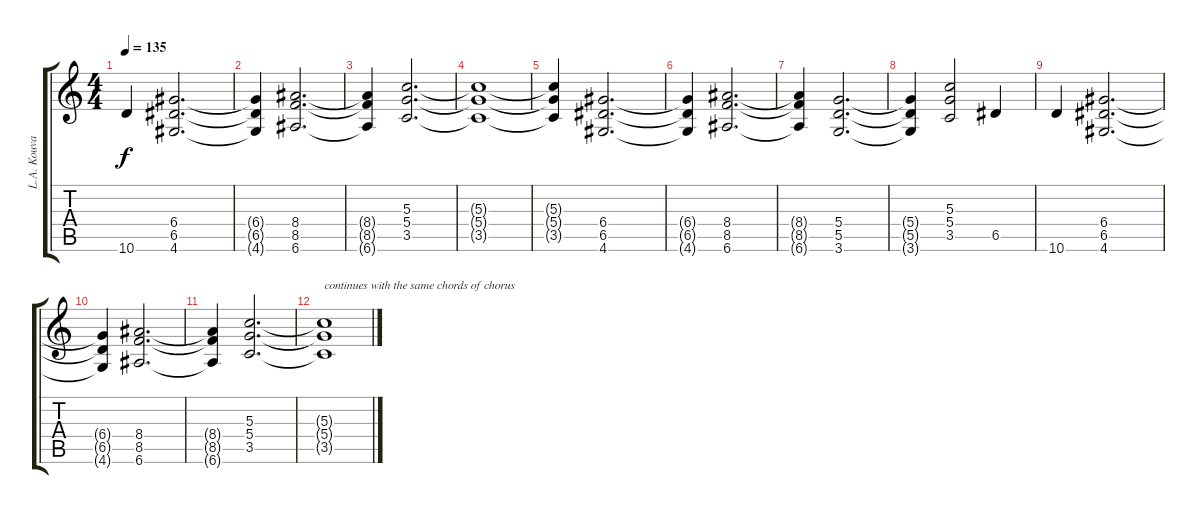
\track ("L.A. Kouvans" "L.A. Kouva") {instrument distortionguitar}
\staff {score tabs}
\tuning (E4 B3 G3 D3 A2 E2) {hide}
\ts (4 4)
\tempo 135
\clef g2
\ks c
10.6.4{dy f} (6.4 6.5 4.6).2{d} |
(6.4{t} 6.5{t} 4.6{t}).4 (8.4 8.5 6.6).2{d} |
(8.4{t} 8.5{t} 6.6{t}).4 (5.3 5.4 3.5).2{d} |
(5.3{t} 5.4{t} 3.5{t}).1 |
(5.3{t} 5.4{t} 3.5{t}).4 (6.4 6.5 4.6).2{d} |
(6.4{t} 6.5{t} 4.6{t}).4 (8.4 8.5 6.6).2{d} |
(8.4{t} 8.5{t} 6.6{t}).4 (5.4 5.5 3.6).2{d} |
(5.4{t} 5.5{t} 3.6{t}).4 (5.3 5.4 3.5).2 6.5.4 |
10.6.4 (6.4 6.5 4.6).2{d} |
(6.4{t} 6.5{t} 4.6{t}).4 (8.4 8.5 6.6).2{d} |
(8.4{t} 8.5{t} 6.6{t}).4 (5.3 5.4 3.5).2{d} |
(5.3{t} 5.4{t} 3.5{t}).1{txt "continues with the same chords of chorus"}
